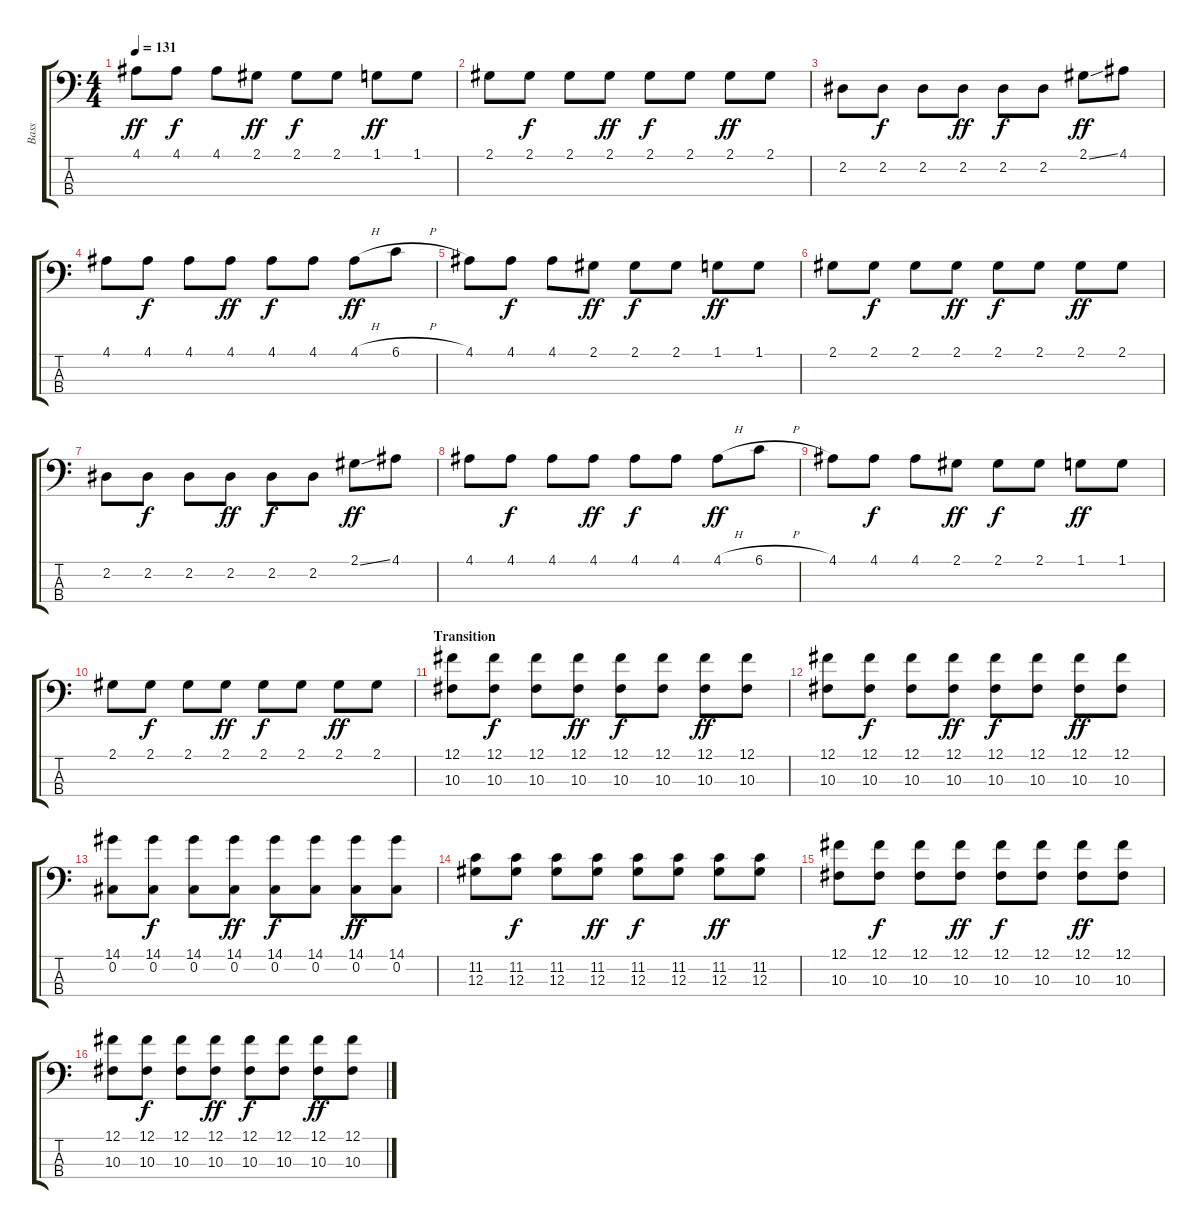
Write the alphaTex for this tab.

\track ("Bass" "Bass") {instrument electricbassfinger}
\staff {score tabs}
\tuning (Gb2 Db2 Ab1 Eb1) {hide}
\ts (4 4)
\tempo 131
\clef f4
\ks c
4.1.8{dy ff} 4.1.8{dy f} 4.1.8 2.1.8{dy ff} 2.1.8{dy f} 2.1.8 1.1.8{dy ff} 1.1.8 |
2.1.8 2.1.8{dy f} 2.1.8 2.1.8{dy ff} 2.1.8{dy f} 2.1.8 2.1.8{dy ff} 2.1.8 |
2.2.8 2.2.8{dy f} 2.2.8 2.2.8{dy ff} 2.2.8{dy f} 2.2.8 2.1{ss}.8{dy ff} 4.1.8 |
4.1.8 4.1.8{dy f} 4.1.8 4.1.8{dy ff} 4.1.8{dy f} 4.1.8 4.1{h}.8{dy ff} 6.1{h}.8 |
4.1.8 4.1.8{dy f} 4.1.8 2.1.8{dy ff} 2.1.8{dy f} 2.1.8 1.1.8{dy ff} 1.1.8 |
2.1.8 2.1.8{dy f} 2.1.8 2.1.8{dy ff} 2.1.8{dy f} 2.1.8 2.1.8{dy ff} 2.1.8 |
2.2.8 2.2.8{dy f} 2.2.8 2.2.8{dy ff} 2.2.8{dy f} 2.2.8 2.1{ss}.8{dy ff} 4.1.8 |
4.1.8 4.1.8{dy f} 4.1.8 4.1.8{dy ff} 4.1.8{dy f} 4.1.8 4.1{h}.8{dy ff} 6.1{h}.8 |
4.1.8 4.1.8{dy f} 4.1.8 2.1.8{dy ff} 2.1.8{dy f} 2.1.8 1.1.8{dy ff} 1.1.8 |
2.1.8 2.1.8{dy f} 2.1.8 2.1.8{dy ff} 2.1.8{dy f} 2.1.8 2.1.8{dy ff} 2.1.8 |
\section ("" "Transition")
(12.1 10.3).8 (12.1 10.3).8{dy f} (12.1 10.3).8 (12.1 10.3).8{dy ff} (12.1 10.3).8{dy f} (12.1 10.3).8 (12.1 10.3).8{dy ff} (12.1 10.3).8 |
(12.1 10.3).8 (12.1 10.3).8{dy f} (12.1 10.3).8 (12.1 10.3).8{dy ff} (12.1 10.3).8{dy f} (12.1 10.3).8 (12.1 10.3).8{dy ff} (12.1 10.3).8 |
(14.1 0.2).8 (14.1 0.2).8{dy f} (14.1 0.2).8 (14.1 0.2).8{dy ff} (14.1 0.2).8{dy f} (14.1 0.2).8 (14.1 0.2).8{dy ff} (14.1 0.2).8 |
(11.2 12.3).8 (11.2 12.3).8{dy f} (11.2 12.3).8 (11.2 12.3).8{dy ff} (11.2 12.3).8{dy f} (11.2 12.3).8 (11.2 12.3).8{dy ff} (11.2 12.3).8 |
(12.1 10.3).8 (12.1 10.3).8{dy f} (12.1 10.3).8 (12.1 10.3).8{dy ff} (12.1 10.3).8{dy f} (12.1 10.3).8 (12.1 10.3).8{dy ff} (12.1 10.3).8 |
(12.1 10.3).8 (12.1 10.3).8{dy f} (12.1 10.3).8 (12.1 10.3).8{dy ff} (12.1 10.3).8{dy f} (12.1 10.3).8 (12.1 10.3).8{dy ff} (12.1 10.3).8
